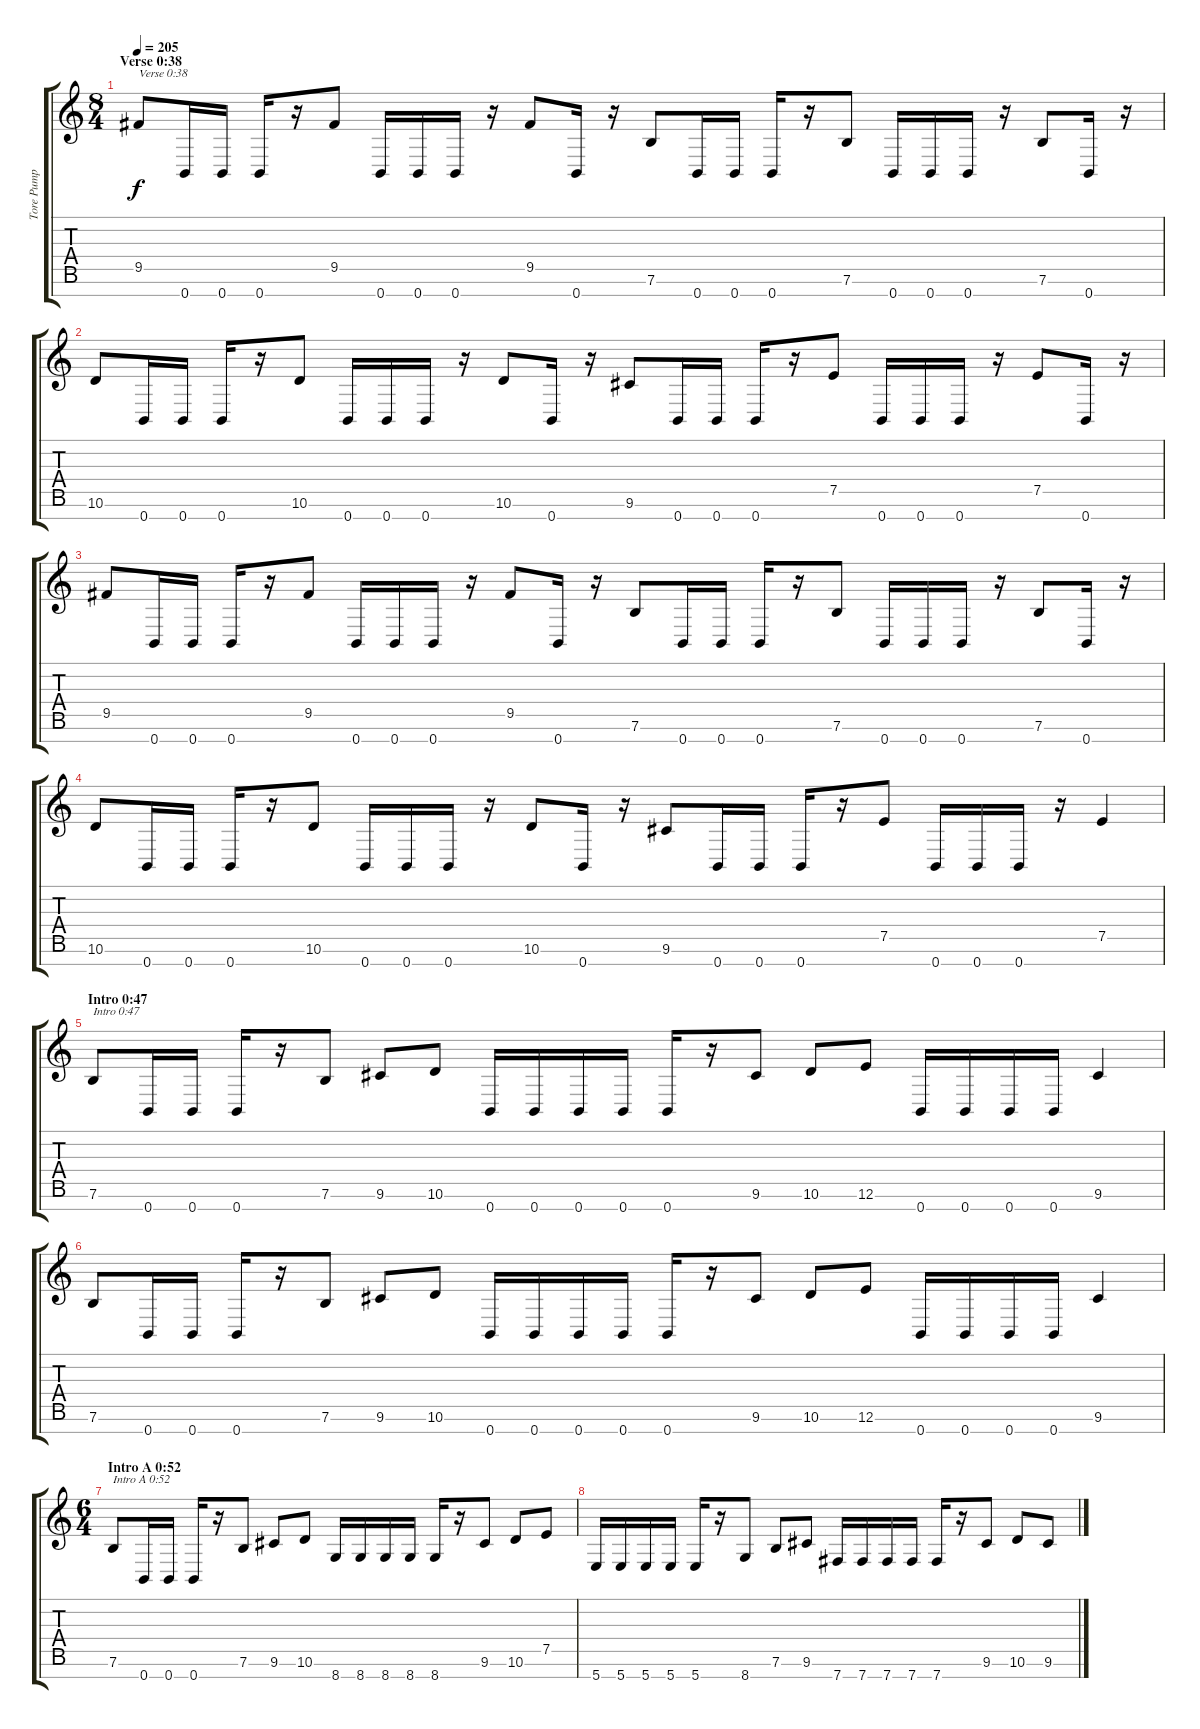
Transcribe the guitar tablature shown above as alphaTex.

\track ("Tore Pump Pimp" "Tore Pump ") {instrument distortionguitar}
\staff {score tabs}
\tuning (E4 B3 G3 D3 A2 E2 B1) {hide}
\ts (8 4)
\section ("" "Verse 0:38")
\tempo 205
\clef g2
\ks c
9.5.8{txt "Verse 0:38" dy f} 0.7.16 0.7.16 0.7.16 r.16 9.5.8 0.7.16 0.7.16 0.7.16 r.16 9.5.8 0.7.16 r.16 7.6.8 0.7.16 0.7.16 0.7.16 r.16 7.6.8 0.7.16 0.7.16 0.7.16 r.16 7.6.8 0.7.16 r.16 |
10.6.8 0.7.16 0.7.16 0.7.16 r.16 10.6.8 0.7.16 0.7.16 0.7.16 r.16 10.6.8 0.7.16 r.16 9.6.8 0.7.16 0.7.16 0.7.16 r.16 7.5.8 0.7.16 0.7.16 0.7.16 r.16 7.5.8 0.7.16 r.16 |
9.5.8 0.7.16 0.7.16 0.7.16 r.16 9.5.8 0.7.16 0.7.16 0.7.16 r.16 9.5.8 0.7.16 r.16 7.6.8 0.7.16 0.7.16 0.7.16 r.16 7.6.8 0.7.16 0.7.16 0.7.16 r.16 7.6.8 0.7.16 r.16 |
10.6.8 0.7.16 0.7.16 0.7.16 r.16 10.6.8 0.7.16 0.7.16 0.7.16 r.16 10.6.8 0.7.16 r.16 9.6.8 0.7.16 0.7.16 0.7.16 r.16 7.5.8 0.7.16 0.7.16 0.7.16 r.16 7.5.4 |
\section ("" "Intro 0:47")
7.6.8{txt "Intro 0:47"} 0.7.16 0.7.16 0.7.16 r.16 7.6.8 9.6.8 10.6.8 0.7.16 0.7.16 0.7.16 0.7.16 0.7.16 r.16 9.6.8 10.6.8 12.6.8 0.7.16 0.7.16 0.7.16 0.7.16 9.6.4 |
7.6.8 0.7.16 0.7.16 0.7.16 r.16 7.6.8 9.6.8 10.6.8 0.7.16 0.7.16 0.7.16 0.7.16 0.7.16 r.16 9.6.8 10.6.8 12.6.8 0.7.16 0.7.16 0.7.16 0.7.16 9.6.4 |
\ts (6 4)
\section ("" "Intro A 0:52")
7.6.8{txt "Intro A 0:52"} 0.7.16 0.7.16 0.7.16 r.16 7.6.8 9.6.8 10.6.8 8.7.16 8.7.16 8.7.16 8.7.16 8.7.16 r.16 9.6.8 10.6.8 7.5.8 |
5.7.16 5.7.16 5.7.16 5.7.16 5.7.16 r.16 8.7.8 7.6.8 9.6.8 7.7.16 7.7.16 7.7.16 7.7.16 7.7.16 r.16 9.6.8 10.6.8 9.6.8
